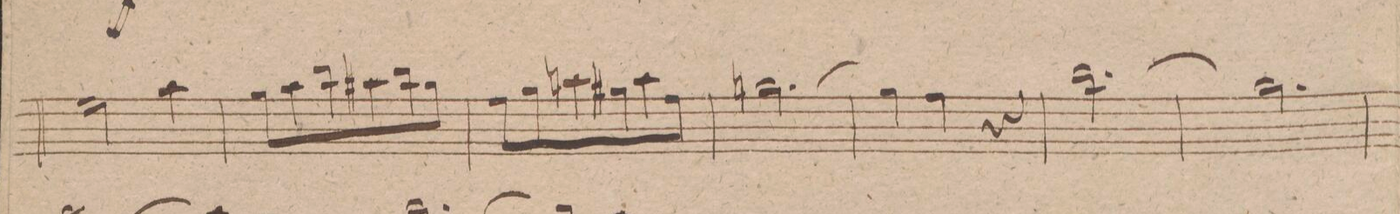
**kern	**dynam
*I"Oboe 1mo	*
*clefG2	*
*k[f#]	*
*M3/4	*
2ee\	.
4aa\	.
=23	=23
8gg\L	.
8aa\	.
8bb\	.
8aa#X\	.
8bb\	.
8gg\J	.
=24	=24
8ff#\L	.
8gg\	.
8aan\	.
8gg#X\	.
8aa\	.
8ff#\J	.
=25	=25
[2.ggn\	.
=26	=26
4gg\]	.
4ff#\	.
4r	.
=27	=27
(>2.bb\	.
=28	=28
2.gg\)	.
=29	=29
*-	*-
